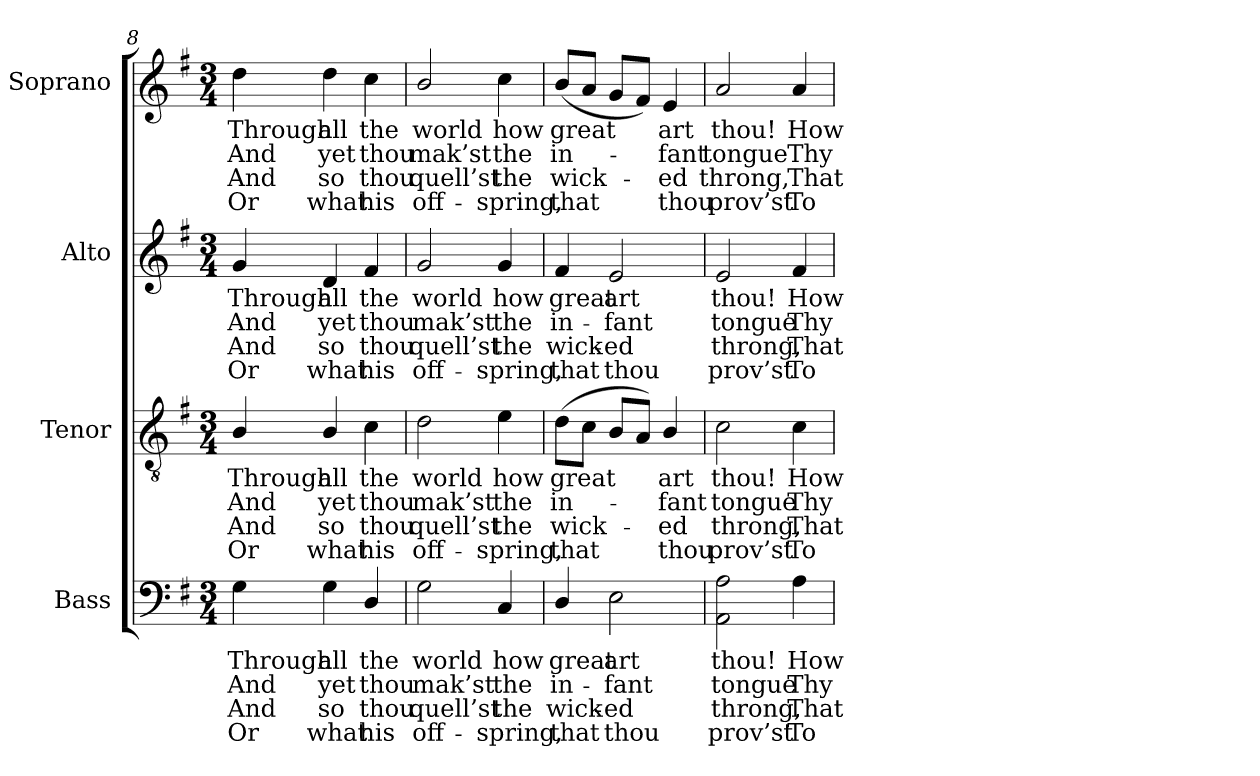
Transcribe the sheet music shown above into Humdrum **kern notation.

**kern	**text	**text	**text	**text	**kern	**text	**text	**text	**text	**kern	**text	**text	**text	**text	**kern	**text	**text	**text	**text
*part4	*part4	*part4	*part4	*part4	*part3	*part3	*part3	*part3	*part3	*part2	*part2	*part2	*part2	*part2	*part1	*part1	*part1	*part1	*part1
*staff4	*staff4	*staff4	*staff4	*staff4	*staff3	*staff3	*staff3	*staff3	*staff3	*staff2	*staff2	*staff2	*staff2	*staff2	*staff1	*staff1	*staff1	*staff1	*staff1
*I"Bass	*	*	*	*	*I"Tenor	*	*	*	*	*I"Alto	*	*	*	*	*I"Soprano	*	*	*	*
*I'B.	*	*	*	*	*I'T.	*	*	*	*	*I'A.	*	*	*	*	*I'S.	*	*	*	*
!!LO:LB:g=z
*clefF4	*	*	*	*	*clefGv2	*	*	*	*	*clefG2	*	*	*	*	*clefG2	*	*	*	*
*	*	*	*	*	*ITrd7c12	*	*	*	*	*	*	*	*	*	*	*	*	*	*
*k[f#]	*	*	*	*	*k[f#]	*	*	*	*	*k[f#]	*	*	*	*	*k[f#]	*	*	*	*
*e:	*	*	*	*	*e:	*	*	*	*	*e:	*	*	*	*	*e:	*	*	*	*
*M3/4	*	*	*	*	*M3/4	*	*	*	*	*M3/4	*	*	*	*	*M3/4	*	*	*	*
=8	=8	=8	=8	=8	=8	=8	=8	=8	=8	=8	=8	=8	=8	=8	=8	=8	=8	=8	=8
!	!LO:LY:b:color=#000000	!LO:LY:b:color=#000000	!LO:LY:b:color=#000000	!LO:LY:b:color=#000000	!	!	!	!	!	!	!	!	!	!	!	!	!	!	!
!	!	!	!	!	!	!LO:LY:b:color=#000000	!LO:LY:b:color=#000000	!LO:LY:b:color=#000000	!LO:LY:b:color=#000000	!	!	!	!	!	!	!	!	!	!
!	!	!	!	!	!	!	!	!	!	!	!LO:LY:b:color=#000000	!LO:LY:b:color=#000000	!LO:LY:b:color=#000000	!LO:LY:b:color=#000000	!	!	!	!	!
!	!	!	!	!	!	!	!	!	!	!	!	!	!	!	!	!LO:LY:b:color=#000000	!LO:LY:b:color=#000000	!LO:LY:b:color=#000000	!LO:LY:b:color=#000000
4Gi\	Through	And	And	Or	4BBi/	Through	And	And	Or	4gi/	Through	And	And	Or	4ddi\	Through	And	And	Or
!	!LO:LY:b:color=#000000	!LO:LY:b:color=#000000	!LO:LY:b:color=#000000	!LO:LY:b:color=#000000	!	!	!	!	!	!	!	!	!	!	!	!	!	!	!
!	!	!	!	!	!	!LO:LY:b:color=#000000	!LO:LY:b:color=#000000	!LO:LY:b:color=#000000	!LO:LY:b:color=#000000	!	!	!	!	!	!	!	!	!	!
!	!	!	!	!	!	!	!	!	!	!	!LO:LY:b:color=#000000	!LO:LY:b:color=#000000	!LO:LY:b:color=#000000	!LO:LY:b:color=#000000	!	!	!	!	!
!	!	!	!	!	!	!	!	!	!	!	!	!	!	!	!	!LO:LY:b:color=#000000	!LO:LY:b:color=#000000	!LO:LY:b:color=#000000	!LO:LY:b:color=#000000
4Gi\	all	yet	so	what	4BBi/	all	yet	so	what	4di/	all	yet	so	what	4ddi\	all	yet	so	what
!	!LO:LY:b:color=#000000	!LO:LY:b:color=#000000	!LO:LY:b:color=#000000	!LO:LY:b:color=#000000	!	!	!	!	!	!	!	!	!	!	!	!	!	!	!
!	!	!	!	!	!	!LO:LY:b:color=#000000	!LO:LY:b:color=#000000	!LO:LY:b:color=#000000	!LO:LY:b:color=#000000	!	!	!	!	!	!	!	!	!	!
!	!	!	!	!	!	!	!	!	!	!	!LO:LY:b:color=#000000	!LO:LY:b:color=#000000	!LO:LY:b:color=#000000	!LO:LY:b:color=#000000	!	!	!	!	!
!	!	!	!	!	!	!	!	!	!	!	!	!	!	!	!	!LO:LY:b:color=#000000	!LO:LY:b:color=#000000	!LO:LY:b:color=#000000	!LO:LY:b:color=#000000
4Di/	the	thou	thou	his	4Ci\	the	thou	thou	his	4f#i/	the	thou	thou	his	4cci\	the	thou	thou	his
=9	=9	=9	=9	=9	=9	=9	=9	=9	=9	=9	=9	=9	=9	=9	=9	=9	=9	=9	=9
!	!LO:LY:b:color=#000000	!LO:LY:b:color=#000000	!LO:LY:b:color=#000000	!LO:LY:b:color=#000000	!	!	!	!	!	!	!	!	!	!	!	!	!	!	!
!	!	!	!	!	!	!LO:LY:b:color=#000000	!LO:LY:b:color=#000000	!LO:LY:b:color=#000000	!LO:LY:b:color=#000000	!	!	!	!	!	!	!	!	!	!
!	!	!	!	!	!	!	!	!	!	!	!LO:LY:b:color=#000000	!LO:LY:b:color=#000000	!LO:LY:b:color=#000000	!LO:LY:b:color=#000000	!	!	!	!	!
!	!	!	!	!	!	!	!	!	!	!	!	!	!	!	!	!LO:LY:b:color=#000000	!LO:LY:b:color=#000000	!LO:LY:b:color=#000000	!LO:LY:b:color=#000000
2Gi\	world	mak’st	quell’st	off-	2Di\	world	mak’st	quell’st	off-	2gi/	world	mak’st	quell’st	off-	2bi/	world	mak’st	quell’st	off-
!	!LO:LY:b:color=#000000	!LO:LY:b:color=#000000	!LO:LY:b:color=#000000	!LO:LY:b:color=#000000	!	!	!	!	!	!	!	!	!	!	!	!	!	!	!
!	!	!	!	!	!	!LO:LY:b:color=#000000	!LO:LY:b:color=#000000	!LO:LY:b:color=#000000	!LO:LY:b:color=#000000	!	!	!	!	!	!	!	!	!	!
!	!	!	!	!	!	!	!	!	!	!	!LO:LY:b:color=#000000	!LO:LY:b:color=#000000	!LO:LY:b:color=#000000	!LO:LY:b:color=#000000	!	!	!	!	!
!	!	!	!	!	!	!	!	!	!	!	!	!	!	!	!	!LO:LY:b:color=#000000	!LO:LY:b:color=#000000	!LO:LY:b:color=#000000	!LO:LY:b:color=#000000
4Ci/	how	the	-the	spring,	4Ei\	how	the	-the	spring,	4gi/	how	the	-the	spring,	4cci\	how	the	-the	spring,
=10	=10	=10	=10	=10	=10	=10	=10	=10	=10	=10	=10	=10	=10	=10	=10	=10	=10	=10	=10
!	!LO:LY:b:color=#000000	!LO:LY:b:color=#000000	!LO:LY:b:color=#000000	!LO:LY:b:color=#000000	!	!	!	!	!	!	!	!	!	!	!	!	!	!	!
!	!	!	!	!	!	!LO:LY:b:color=#000000	!LO:LY:b:color=#000000	!LO:LY:b:color=#000000	!LO:LY:b:color=#000000	!	!	!	!	!	!	!	!	!	!
!	!	!	!	!	!	!	!	!	!	!	!LO:LY:b:color=#000000	!LO:LY:b:color=#000000	!LO:LY:b:color=#000000	!LO:LY:b:color=#000000	!	!	!	!	!
!	!	!	!	!	!	!	!	!	!	!	!	!	!	!	!	!LO:LY:b:color=#000000	!LO:LY:b:color=#000000	!LO:LY:b:color=#000000	!LO:LY:b:color=#000000
4Di/	great	in-	wick-	-that	(8Di\L	great	in-	wick-	-that	4f#i/	great	in-	wick-	-that	(8bi/L	great	in-	wick-	-that
.	.	.	.	.	8Ci\J	.	.	.	.	.	.	.	.	.	8ai/J	.	.	.	.
!	!LO:LY:b:color=#000000	!LO:LY:b:color=#000000	!LO:LY:b:color=#000000	!LO:LY:b:color=#000000	!	!	!	!	!	!	!	!	!	!	!	!	!	!	!
!	!	!	!	!	!	!	!	!	!	!	!LO:LY:b:color=#000000	!LO:LY:b:color=#000000	!LO:LY:b:color=#000000	!LO:LY:b:color=#000000	!	!	!	!	!
2Ei\	art	-fant	ed	thou	8BBi/L	.	.	.	.	2ei/	art	-fant	ed	thou	8gi/L	.	.	.	.
.	.	.	.	.	8AAi/J)	.	.	.	.	.	.	.	.	.	8f#i/J)	.	.	.	.
!	!	!	!	!	!	!LO:LY:b:color=#000000	!LO:LY:b:color=#000000	!LO:LY:b:color=#000000	!LO:LY:b:color=#000000	!	!	!	!	!	!	!	!	!	!
!	!	!	!	!	!	!	!	!	!	!	!	!	!	!	!	!LO:LY:b:color=#000000	!LO:LY:b:color=#000000	!LO:LY:b:color=#000000	!LO:LY:b:color=#000000
.	.	.	.	.	4BBi/	art	-fant	ed	thou	.	.	.	.	.	4ei/	art	-fant	ed	thou
=11	=11	=11	=11	=11	=11	=11	=11	=11	=11	=11	=11	=11	=11	=11	=11	=11	=11	=11	=11
!	!LO:LY:b:color=#000000	!LO:LY:b:color=#000000	!LO:LY:b:color=#000000	!LO:LY:b:color=#000000	!	!	!	!	!	!	!	!	!	!	!	!	!	!	!
!	!	!	!	!	!	!LO:LY:b:color=#000000	!LO:LY:b:color=#000000	!LO:LY:b:color=#000000	!LO:LY:b:color=#000000	!	!	!	!	!	!	!	!	!	!
!	!	!	!	!	!	!	!	!	!	!	!LO:LY:b:color=#000000	!LO:LY:b:color=#000000	!LO:LY:b:color=#000000	!LO:LY:b:color=#000000	!	!	!	!	!
!	!	!	!	!	!	!	!	!	!	!	!	!	!	!	!	!LO:LY:b:color=#000000	!LO:LY:b:color=#000000	!LO:LY:b:color=#000000	!LO:LY:b:color=#000000
2AAi\ 2Ai	thou!	tongue	throng,	prov’st	2Ci\	thou!	tongue	throng,	prov’st	2ei/	thou!	tongue	throng,	prov’st	2ai/	thou!	tongue	throng,	prov’st
!	!LO:LY:b:color=#000000	!LO:LY:b:color=#000000	!LO:LY:b:color=#000000	!LO:LY:b:color=#000000	!	!	!	!	!	!	!	!	!	!	!	!	!	!	!
!	!	!	!	!	!	!LO:LY:b:color=#000000	!LO:LY:b:color=#000000	!LO:LY:b:color=#000000	!LO:LY:b:color=#000000	!	!	!	!	!	!	!	!	!	!
!	!	!	!	!	!	!	!	!	!	!	!LO:LY:b:color=#000000	!LO:LY:b:color=#000000	!LO:LY:b:color=#000000	!LO:LY:b:color=#000000	!	!	!	!	!
!	!	!	!	!	!	!	!	!	!	!	!	!	!	!	!	!LO:LY:b:color=#000000	!LO:LY:b:color=#000000	!LO:LY:b:color=#000000	!LO:LY:b:color=#000000
4Ai\	How	Thy	That	To	4Ci\	How	Thy	That	To	4f#i/	How	Thy	That	To	4ai/	How	Thy	That	To
=	=	=	=	=	=	=	=	=	=	=	=	=	=	=	=	=	=	=	=
*-	*-	*-	*-	*-	*-	*-	*-	*-	*-	*-	*-	*-	*-	*-	*-	*-	*-	*-	*-
